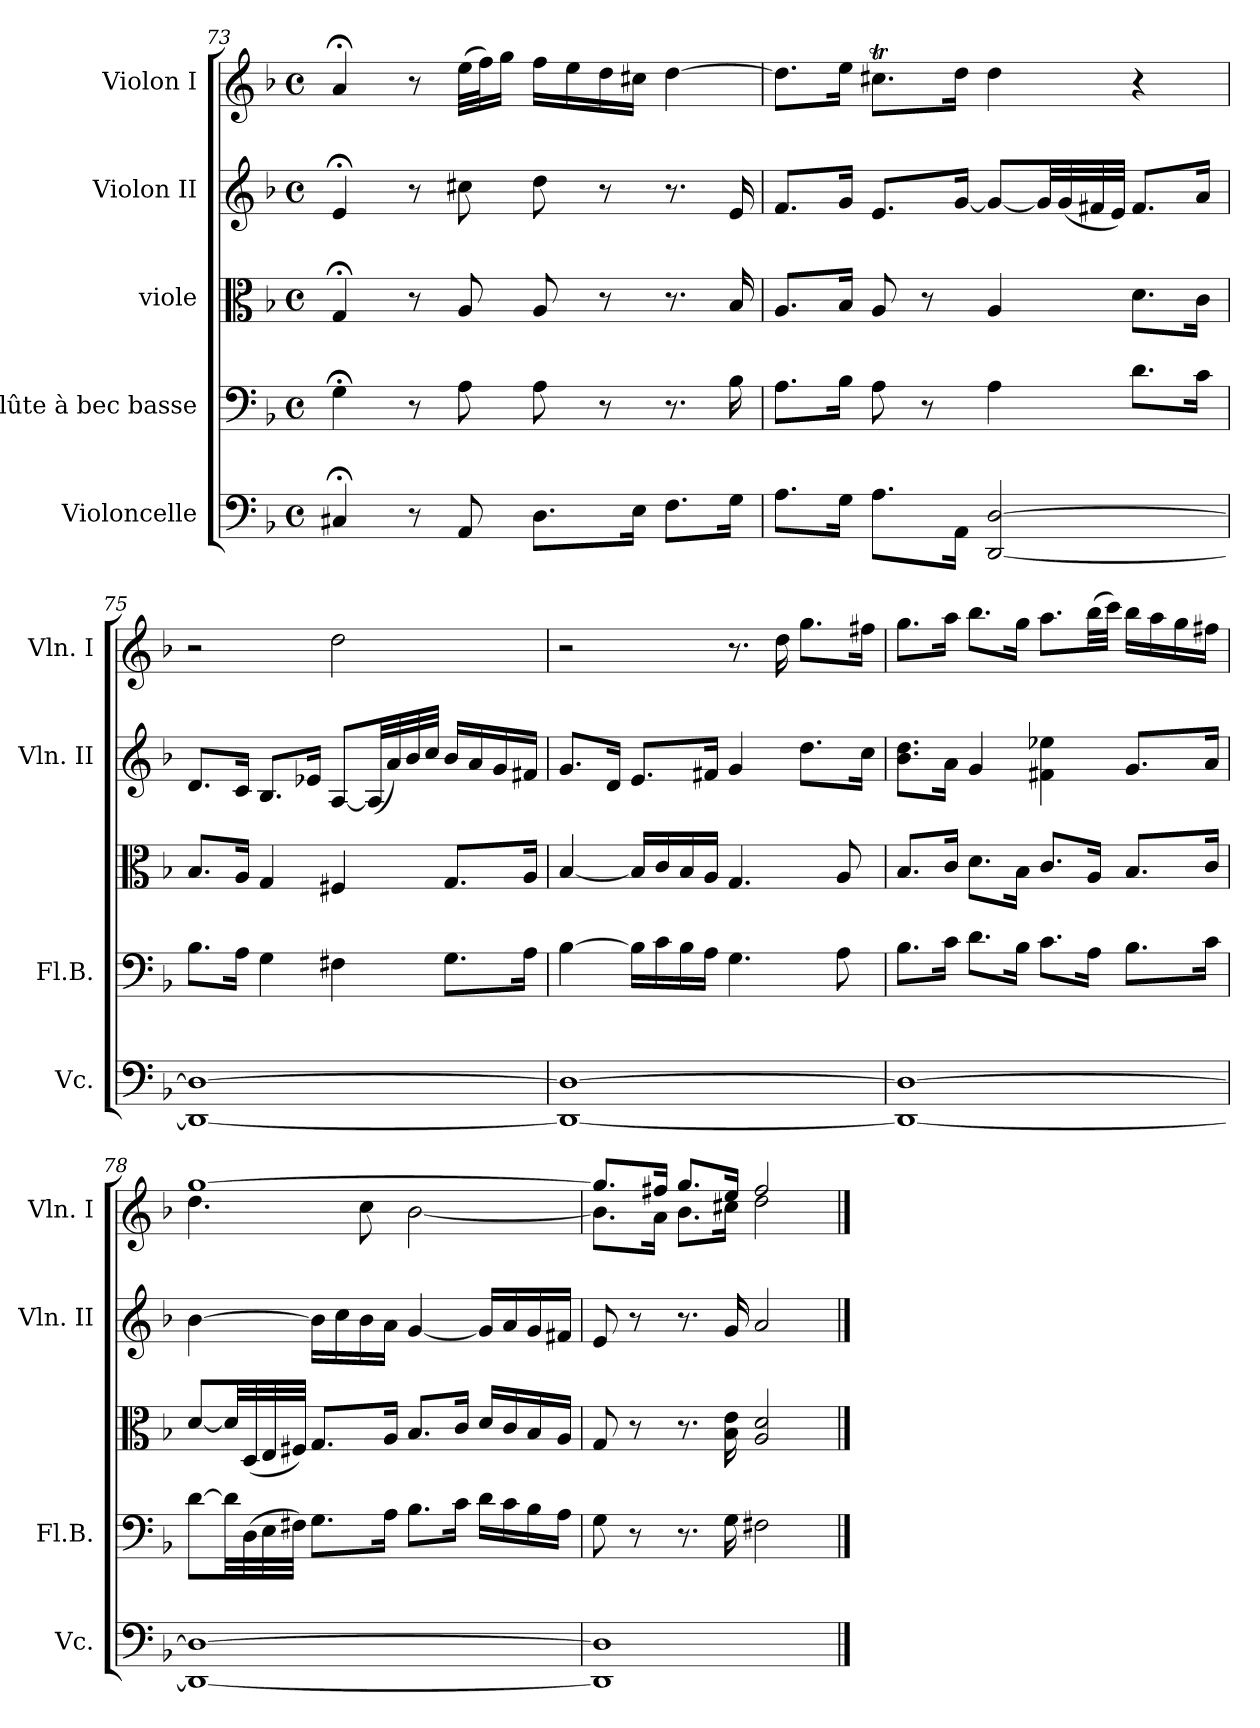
**kern	**kern	**kern	**kern	**kern
*part5	*part4	*part3	*part2	*part1
*staff5	*staff4	*staff3	*staff2	*staff1
*I"Violoncelle	*I"Flûte à bec basse	*I"viole	*I"Violon II	*I"Violon I
*I'Vc.	*I'Fl.B.	*	*I'Vln. II	*I'Vln. I
*clefF4	*clefF4	*clefC3	*clefG2	*clefG2
*	*ITrd-7c-12	*	*	*
*k[b-]	*k[b-]	*k[b-]	*k[b-]	*k[b-]
*d:	*d:	*d:	*d:	*d:
*M4/4	*M4/4	*M4/4	*M4/4	*M4/4
*met(c)	*met(c)	*met(c)	*met(c)	*met(c)
=73	=73	=73	=73	=73
4C#X;</	4g;<\	4G;</	4e;</	4a;</
8r	8r	8r	8r	8r
8AA/	8a\	8A/	8cc#X\	(>32ee\LLL
.	.	.	.	32ff\J)
.	.	.	.	16gg\JJ
8.D\L	8a\	8A/	8dd\	16ff\LL
.	.	.	.	16ee\
.	8r	8r	8r	16dd\
16E\Jk	.	.	.	16cc#X\JJ
8.F\L	8.r	8.r	8.r	[4dd\
16G\Jk	16b-\	16B-/	16e/	.
!!LO:LB:g=z
=74	=74	=74	=74	=74
8.A\L	8.a\L	8.A/L	8.f/L	8.dd\L]
16G\Jk	16b-\Jk	16B-/Jk	16g/Jk	16ee\Jk
8.A\L	8a\	8A/	8.e/L	8.cc#Xt\L
.	8r	8r	.	.
16AA\Jk	.	.	[16g/Jk	16dd\Jk
[2DD/ [2D/	4a\	4A/	8g/L_	4dd\
.	.	.	32g/LL]	.
.	.	.	(<32g/	.
.	.	.	32f#X/	.
.	.	.	32e/JJJ)	.
.	8.dd\L	8.d\L	8.f#/L	4r
.	16cc\Jk	16c\Jk	16a/Jk	.
=75	=75	=75	=75	=75
1DD_ 1D_	8.b-\L	8.B-/L	8.d/L	2r
.	16a\Jk	16A/Jk	16c/Jk	.
.	4g\	4G/	8.B-/L	.
.	.	.	16e-X/Jk	.
.	4f#X\	4F#X/	[8A/L	2dd\
.	.	.	(<32A/LL]	.
.	.	.	32a/)	.
.	.	.	32b-/	.
.	.	.	32cc/JJJ	.
.	8.g\L	8.G/L	16b-/LL	.
.	.	.	16a/	.
.	.	.	16g/	.
.	16a\Jk	16A/Jk	16f#X/JJ	.
=76	=76	=76	=76	=76
1DD_ 1D_	[4b-\	[4B-/	8.g/L	2r
.	.	.	16d/Jk	.
.	16b-\LL]	16B-/LL]	8.e/L	.
.	16cc\	16c/	.	.
.	16b-\	16B-/	.	.
.	16a\JJ	16A/JJ	16f#X/Jk	.
.	4.g\	4.G/	4g/	8.r
.	.	.	.	16dd\
.	.	.	8.dd\L	8.gg\L
.	8a\	8A/	.	.
.	.	.	16cc\Jk	16ff#X\Jk
!!LO:PB:g=z
=77	=77	=77	=77	=77
1DD_ 1D_	8.b-\L	8.B-/L	8.b-\ 8.dd\L	8.gg\L
.	16cc\Jk	16c/Jk	16a\Jk	16aa\Jk
.	8.dd\L	8.d\L	4g/	8.bb-\L
.	16b-\Jk	16B-\Jk	.	16gg\Jk
.	8.cc\L	8.c/L	4f#X\ 4ee-X\	8.aa\L
.	16a\Jk	16A/Jk	.	(>32bb-\LL
.	.	.	.	32ccc\JJJ)
.	8.b-\L	8.B-/L	8.g/L	16bb-\LL
.	.	.	.	16aa\
.	.	.	.	16gg\
.	16cc\Jk	16c/Jk	16a/Jk	16ff#X\JJ
=78	=78	=78	=78	=78
*	*	*	*	*^
1DD_ 1D_	[8dd\L	[8d/L	[4b-\	[>1gg	4.dd\
.	32dd\LL]	32d/LL]	.	.	.
.	(>32d\	(<32D/	.	.	.
.	32e\	32E/	.	.	.
.	32f#X\JJJ)	32F#X/JJJ)	.	.	.
.	8.g\L	8.G/L	16b-\LL]	.	.
.	.	.	16cc\	.	.
.	.	.	16b-\	.	8cc\
.	16a\Jk	16A/Jk	16a\JJ	.	.
.	8.b-\L	8.B-/L	[4g/	.	[<2b-\
.	16cc\Jk	16c/Jk	.	.	.
.	16dd\LL	16d/LL	16g/LL]	.	.
.	16cc\	16c/	16a/	.	.
.	16b-\	16B-/	16g/	.	.
.	16a\JJ	16A/JJ	16f#X/JJ	.	.
=79	=79	=79	=79	=79	=79
1DD] 1D]	8g\	8G/	8e/	8.gg/L]	8.b-\L]
.	8r	8r	8r	.	.
.	.	.	.	16ff#X/Jk	16a\Jk
.	8.r	8.r	8.r	8.gg/L	8.b-\L
.	16g\	16B-\ 16e\	16g/	16ee/Jk	16cc#X\Jk
.	2f#X\	2A/ 2d/	2a/	2ff#/	2dd\
*	*	*	*	*v	*v
==	==	==	==	==
*-	*-	*-	*-	*-
